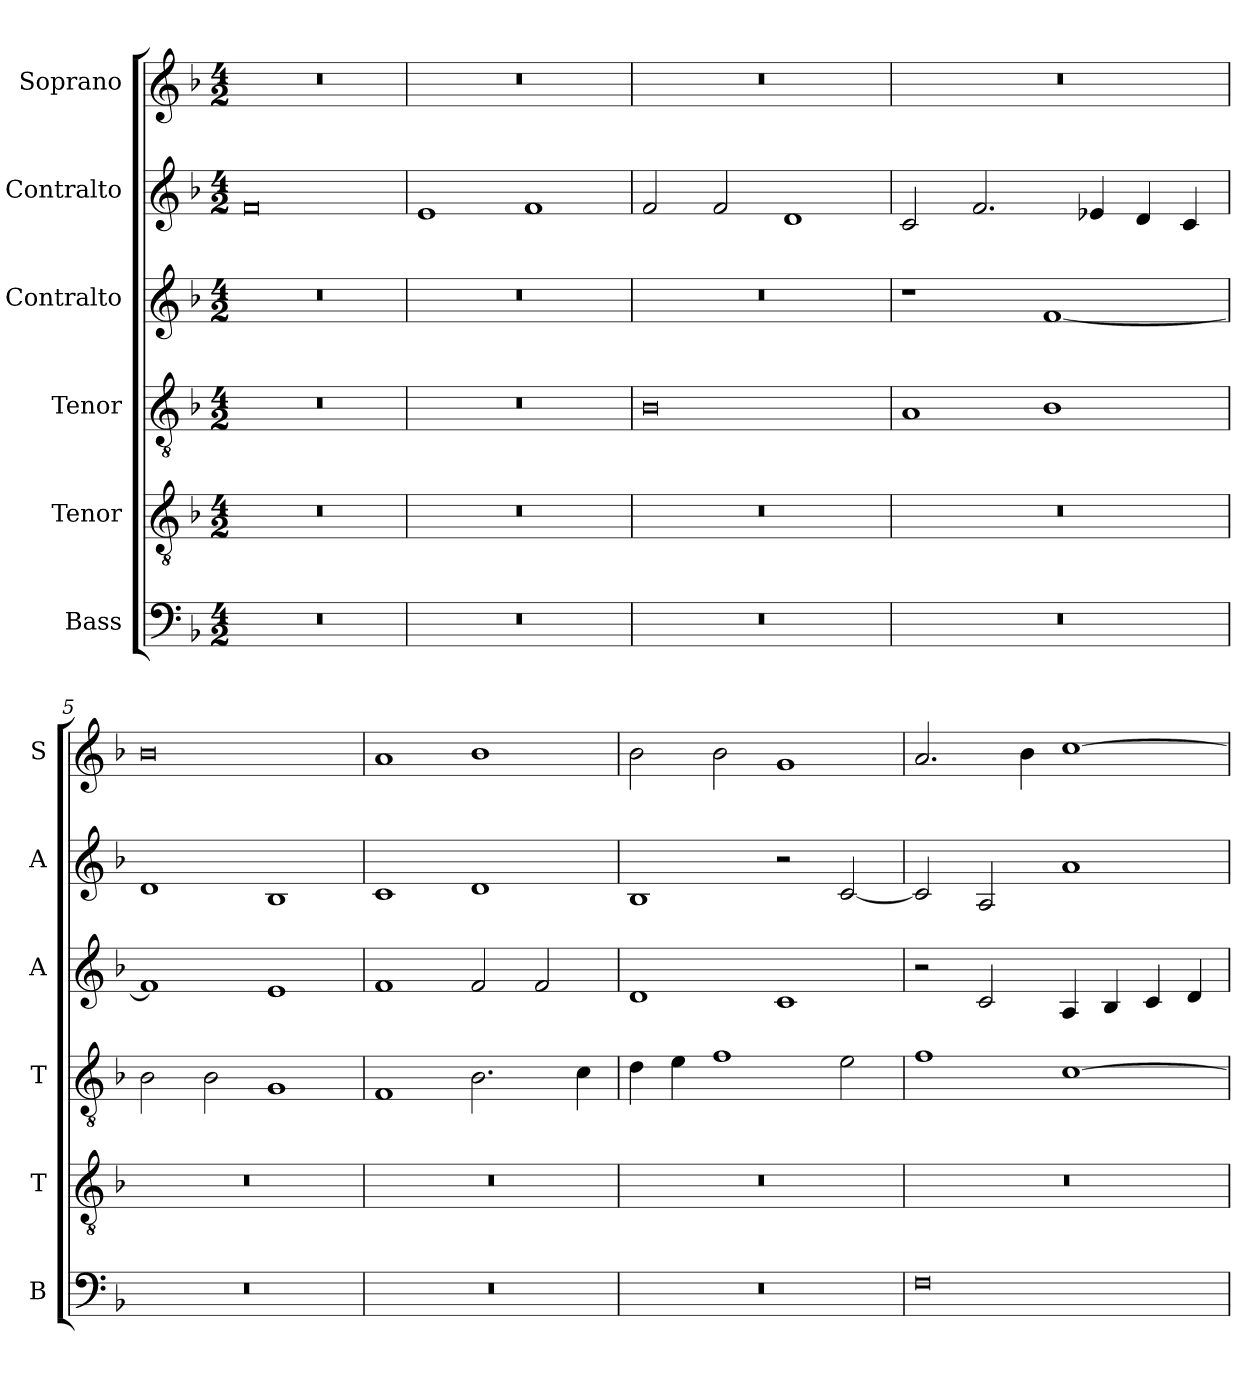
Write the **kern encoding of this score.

**kern	**kern	**kern	**kern	**kern	**kern
*part6	*part5	*part4	*part3	*part2	*part1
*staff6	*staff5	*staff4	*staff3	*staff2	*staff1
*I"Bass	*I"Tenor	*I"Tenor	*I"Contralto	*I"Contralto	*I"Soprano
*I'B	*I'T	*I'T	*I'A	*I'A	*I'S
*clefF4	*clefGv2	*clefGv2	*clefG2	*clefG2	*clefG2
*k[b-]	*k[b-]	*k[b-]	*k[b-]	*k[b-]	*k[b-]
*F:ion	*F:ion	*F:ion	*F:ion	*F:ion	*F:ion
*M4/2	*M4/2	*M4/2	*M4/2	*M4/2	*M4/2
=1	=1	=1	=1	=1	=1
0r	0r	0r	0r	0f	0r
=2	=2	=2	=2	=2	=2
0r	0r	0r	0r	1e	0r
.	.	.	.	1f	.
=3	=3	=3	=3	=3	=3
0r	0r	0B-	0r	2f	0r
.	.	.	.	2f	.
.	.	.	.	1d	.
=4	=4	=4	=4	=4	=4
0r	0r	1A	1r	2c	0r
.	.	.	.	2.f	.
.	.	1B-	[1f	.	.
.	.	.	.	4e-X	.
.	.	.	.	4d	.
.	.	.	.	4c	.
=5	=5	=5	=5	=5	=5
0r	0r	2B-	1f]	1d	0b-
.	.	2B-	.	.	.
.	.	1G	1e	1B-	.
=6	=6	=6	=6	=6	=6
0r	0r	1F	1f	1c	1a
.	.	2.B-	2f	1d	1b-
.	.	.	2f	.	.
.	.	4c	.	.	.
=7	=7	=7	=7	=7	=7
0r	0r	4d	1d	1B-	2b-
.	.	4e	.	.	.
.	.	1f	.	.	2b-
.	.	.	1c	2r	1g
.	.	2e	.	[2c	.
=8	=8	=8	=8	=8	=8
0F	0r	1f	2r	2c]	2.a
.	.	.	2c	2A	.
.	.	.	.	.	4b-
.	.	[1c	4A	1a	[1cc
.	.	.	4B-	.	.
.	.	.	4c	.	.
.	.	.	4d	.	.
=	=	=	=	=	=
*-	*-	*-	*-	*-	*-
